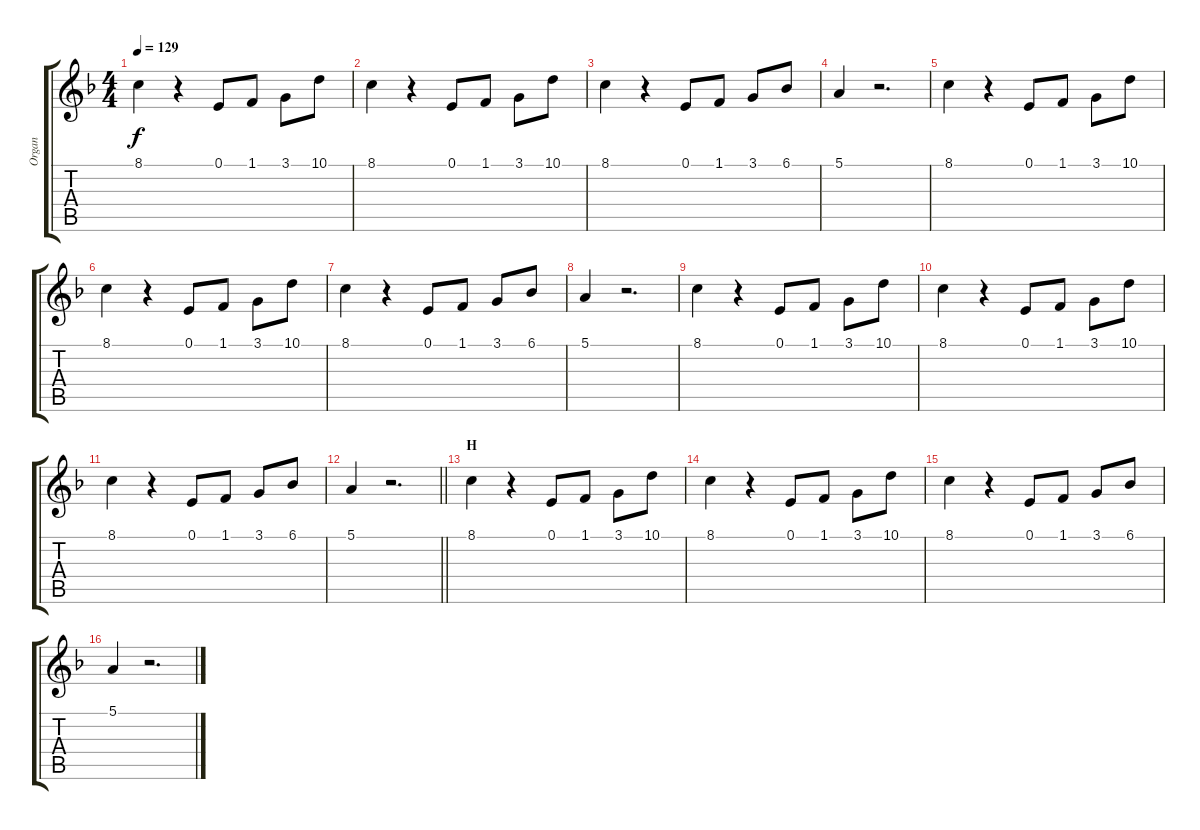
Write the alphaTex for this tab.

\track ("Organ" "Organ") {instrument drawbarorgan}
\staff {score tabs}
\tuning (E4 B3 G3 D3 A2 E2) {hide}
\ts (4 4)
\tempo 129
\clef g2
\ks f
8.1.4{dy f} r.4 0.1.8 1.1.8 3.1.8 10.1.8 |
8.1.4 r.4 0.1.8 1.1.8 3.1.8 10.1.8 |
8.1.4 r.4 0.1.8 1.1.8 3.1.8 6.1.8 |
5.1.4 r.2{d} |
8.1.4 r.4 0.1.8 1.1.8 3.1.8 10.1.8 |
8.1.4 r.4 0.1.8 1.1.8 3.1.8 10.1.8 |
8.1.4 r.4 0.1.8 1.1.8 3.1.8 6.1.8 |
5.1.4 r.2{d} |
8.1.4 r.4 0.1.8 1.1.8 3.1.8 10.1.8 |
8.1.4 r.4 0.1.8 1.1.8 3.1.8 10.1.8 |
8.1.4 r.4 0.1.8 1.1.8 3.1.8 6.1.8 |
\barLineRight lightlight
5.1.4 r.2{d} |
\section ("" "H")
8.1.4 r.4 0.1.8 1.1.8 3.1.8 10.1.8 |
8.1.4 r.4 0.1.8 1.1.8 3.1.8 10.1.8 |
8.1.4 r.4 0.1.8 1.1.8 3.1.8 6.1.8 |
5.1.4 r.2{d}
